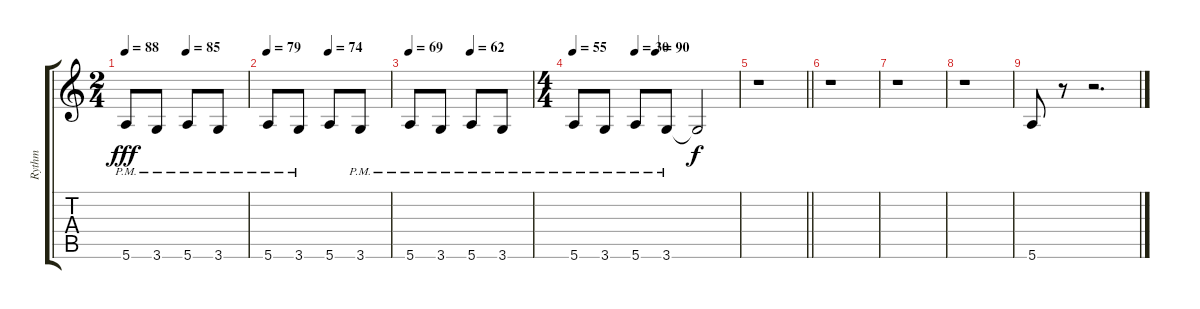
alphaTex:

\track ("Rythm" "Rythm") {instrument distortionguitar}
\staff {score tabs}
\tuning (E4 B3 G3 D3 A2 E2) {hide}
\ts (2 4)
\tempo 88
\tempo (85 0.5)
\clef g2
\ks c
5.6{pm}.8{dy fff} 3.6{pm}.8 5.6{pm}.8 3.6{pm}.8 |
\tempo 79
\tempo (74 0.5)
5.6{pm}.8 3.6{pm}.8 5.6.8 3.6{pm}.8 |
\tempo 69
\tempo (62 0.5)
5.6{pm}.8 3.6{pm}.8 5.6{pm}.8 3.6{pm}.8 |
\ts (4 4)
\tempo 55
\tempo (30 0.375)
\tempo (90 0.5)
5.6{pm}.8 3.6{pm}.8 5.6{pm}.8 3.6{pm}.8 3.6{t}.2{dy f} |
\barLineRight lightlight
r.1 |
r.1 |
r.1 |
r.1 |
5.6.8 r.8 r.2{d}
